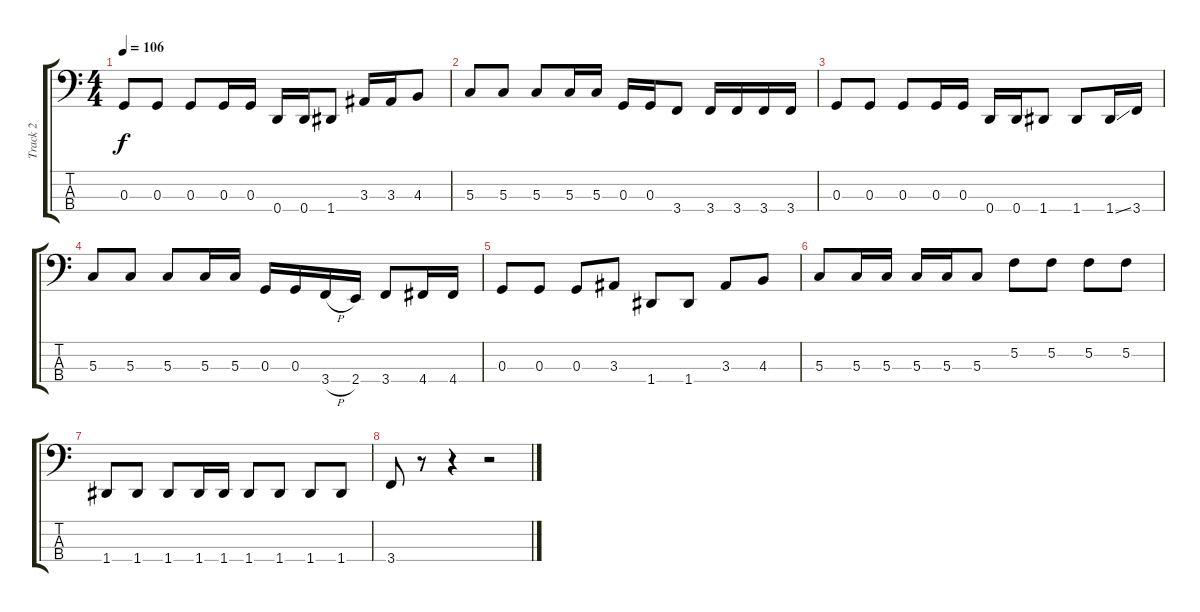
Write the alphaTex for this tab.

\track ("Track 2" "Track 2") {instrument electricbassfinger}
\staff {score tabs}
\tuning (F2 C2 G1 D1) {hide}
\ts (4 4)
\tempo 106
\clef f4
\ks c
0.3.8{dy f} 0.3.8 0.3.8 0.3.16 0.3.16 0.4.16 0.4.16 1.4.8 3.3.16 3.3.16 4.3.8 |
5.3.8 5.3.8 5.3.8 5.3.16 5.3.16 0.3.16 0.3.16 3.4.8 3.4.16 3.4.16 3.4.16 3.4.16 |
0.3.8 0.3.8 0.3.8 0.3.16 0.3.16 0.4.16 0.4.16 1.4.8 1.4.8 1.4{ss}.16 3.4.16 |
5.3.8 5.3.8 5.3.8 5.3.16 5.3.16 0.3.16 0.3.16 3.4{h}.16 2.4.16 3.4.8 4.4.16 4.4.16 |
0.3.8 0.3.8 0.3.8 3.3.8 1.4.8 1.4.8 3.3.8 4.3.8 |
5.3.8 5.3.16 5.3.16 5.3.16 5.3.16 5.3.8 5.2.8 5.2.8 5.2.8 5.2.8 |
1.4.8 1.4.8 1.4.8 1.4.16 1.4.16 1.4.8 1.4.8 1.4.8 1.4.8 |
3.4.8 r.8 r.4 r.2
